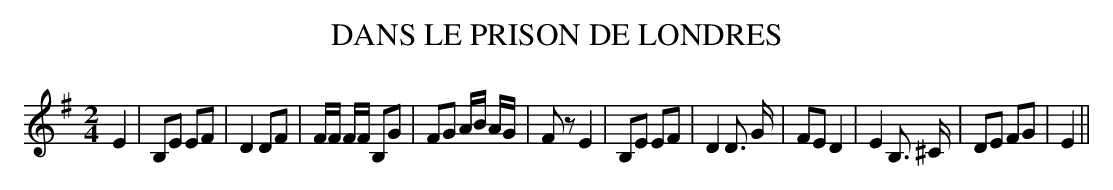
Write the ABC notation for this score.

X:1
T:DANS LE PRISON DE LONDRES
M:2/4
L:1/8
K:G
 E2| B,E EF| D2 DF| F/2F/2 F/2F/2 B,G| FG A/2B/2 A/2G/2| F z E2| B,E EF|\
 D2 D3/2 G/2| FE D2| E2 B,3/2 ^C/2| DE FG| E2||
